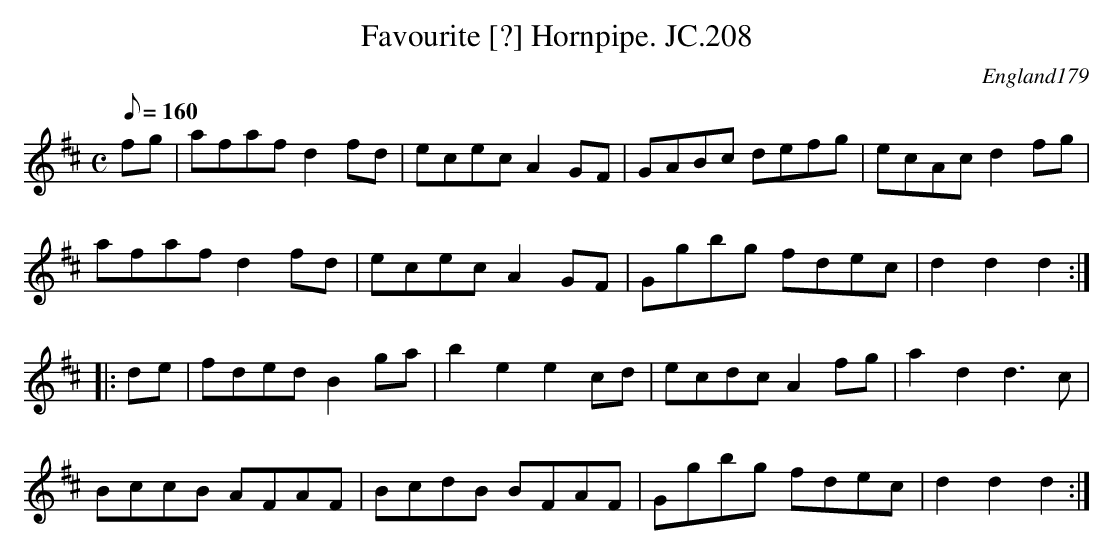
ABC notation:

X:1
T:Favourite [?] Hornpipe. JC.208
M:C
L:1/8
Q:160
O:England179
K:D
fg|afafd2fd|ececA2GF|GABc defg|ecAcd2fg|!
afafd2fd|ececA2GF|Ggbg fdec|d2d2d2:|!
|:de|fdedB2ga|b2e2e2cd|ecdcA2fg|a2d2d3c|!
BccB AFAF|BcdB BFAF|Ggbg fdec|d2d2d2:|]
